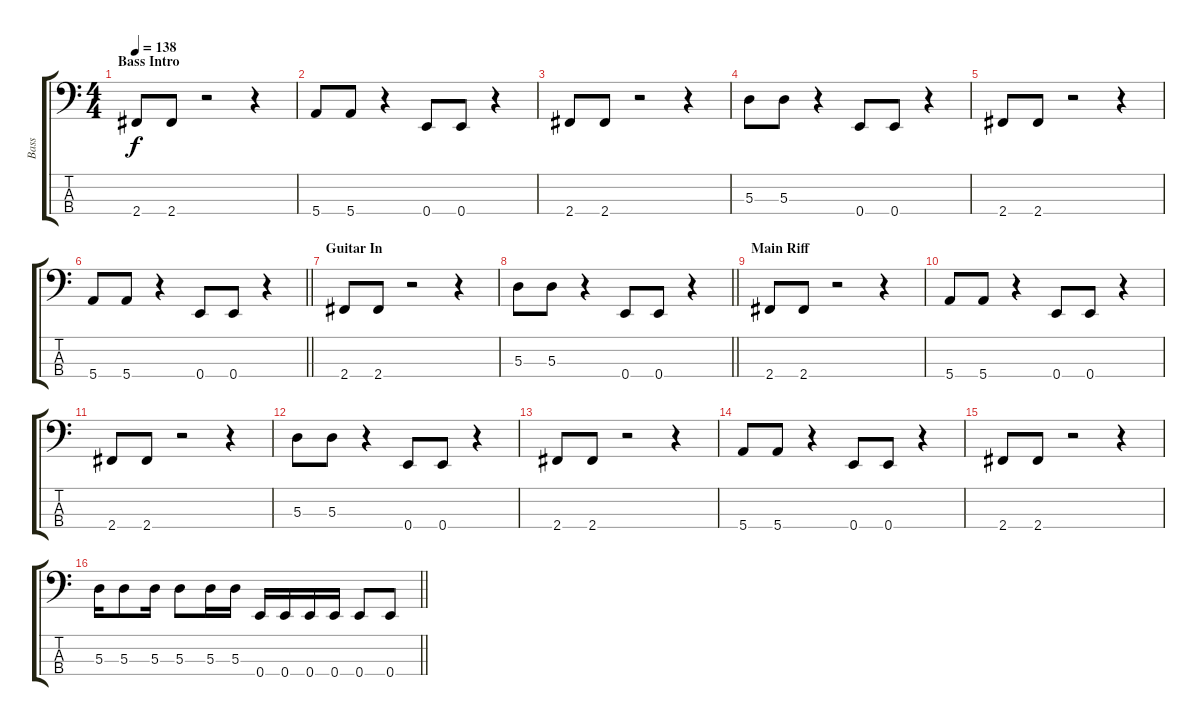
\track ("Bass" "Bass") {instrument electricbasspick}
\staff {score tabs}
\tuning (G2 D2 A1 E1) {hide}
\ts (4 4)
\section ("" "Bass Intro")
\tempo 138
\clef f4
\ks c
2.4.8{dy f instrument electricbasspick} 2.4.8 r.2 r.4 |
5.4.8 5.4.8 r.4 0.4.8 0.4.8 r.4 |
2.4.8 2.4.8 r.2 r.4 |
5.3.8 5.3.8 r.4 0.4.8 0.4.8 r.4 |
2.4.8 2.4.8 r.2 r.4 |
\barLineRight lightlight
5.4.8 5.4.8 r.4 0.4.8 0.4.8 r.4 |
\section ("" "Guitar In")
2.4.8 2.4.8 r.2 r.4 |
\barLineRight lightlight
5.3.8 5.3.8 r.4 0.4.8 0.4.8 r.4 |
\section ("" "Main Riff")
2.4.8 2.4.8 r.2 r.4 |
5.4.8 5.4.8 r.4 0.4.8 0.4.8 r.4 |
2.4.8 2.4.8 r.2 r.4 |
5.3.8 5.3.8 r.4 0.4.8 0.4.8 r.4 |
2.4.8 2.4.8 r.2 r.4 |
5.4.8 5.4.8 r.4 0.4.8 0.4.8 r.4 |
2.4.8 2.4.8 r.2 r.4 |
\barLineRight lightlight
5.3.16 5.3.8 5.3.16 5.3.8 5.3.16 5.3.16 0.4.16 0.4.16 0.4.16 0.4.16 0.4.8 0.4.8
